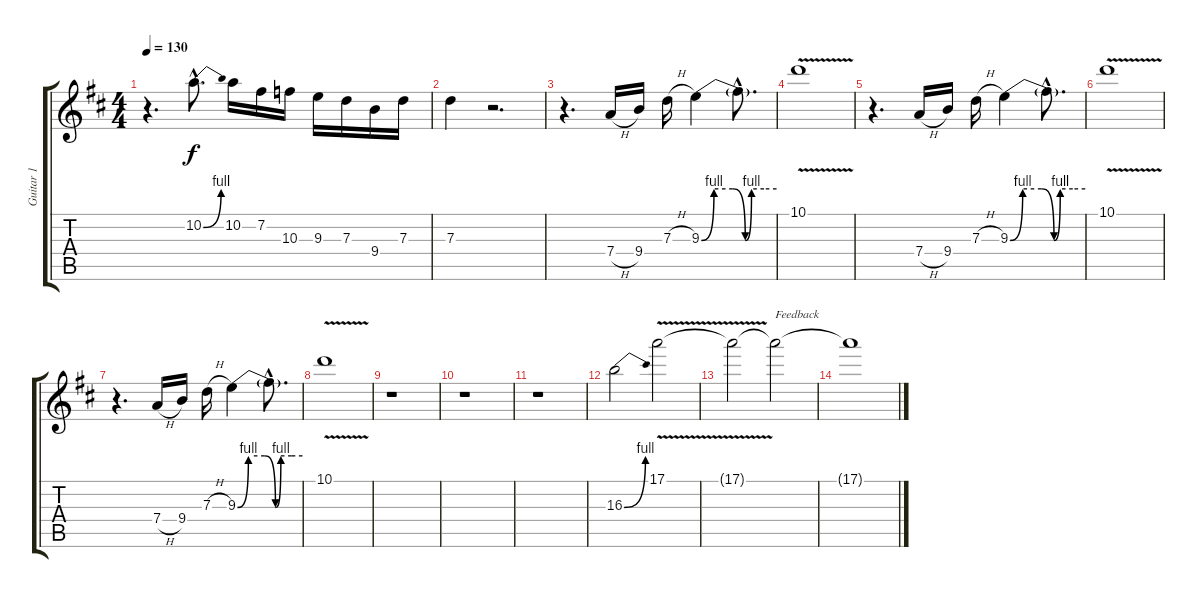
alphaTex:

\track ("Guitar 1" "Guitar 1") {instrument overdrivenguitar}
\staff {score tabs}
\tuning (E4 B3 G3 D3 A2 E2) {hide}
\ts (4 4)
\tempo 130
\clef g2
\ks d
r.4{d dy f} 10.2{be (bend 0 0 60 4) hac}.8{d} 10.2.16 7.2.16 10.3.16 9.3.16 7.3.16 9.4.16 7.3.16 |
7.3.4 r.2{d} |
r.4{d} 7.4{h}.16 9.4.16 7.3{h}.16 9.3{be (custom 0 0 10 4 25 4 35 0 40 4 50 4 60 4)}.4 9.3{hac t}.8{d} |
10.1{v}.1 |
r.4{d} 7.4{h}.16 9.4.16 7.3{h}.16 9.3{be (custom 0 0 10 4 25 4 35 0 40 4 50 4 60 4)}.4 9.3{hac t}.8{d} |
10.1{v}.1 |
r.4{d} 7.4{h}.16 9.4.16 7.3{h}.16 9.3{be (custom 0 0 10 4 25 4 35 0 40 4 50 4 60 4)}.4 9.3{hac t}.8{d} |
10.1{v}.1 |
r.1 |
r.1 |
r.1 |
16.3{be (bend 0 0 60 4)}.2 17.1{v}.2 |
17.1{t}.2 17.1{t}.2{txt "Feedback" volume 0} |
17.1{t}.1
